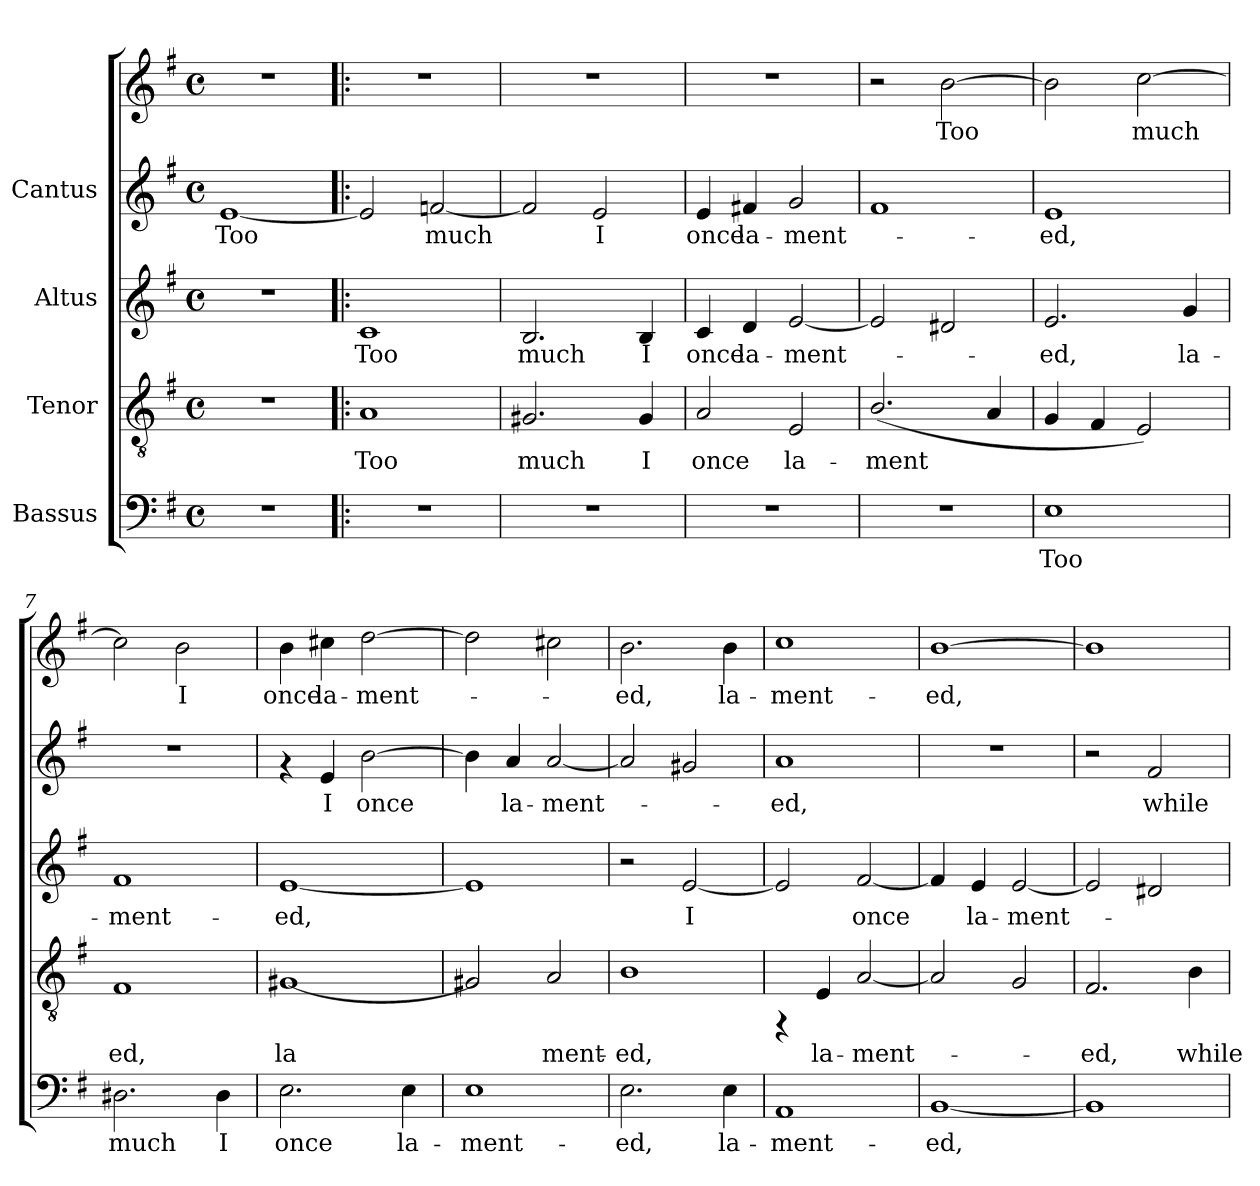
**kern	**text	**kern	**text	**kern	**text	**kern	**text	**kern	**text
*part4	*part4	*part3	*part3	*part2	*part2	*part1	*part1	*part1	*part1
*staff5	*staff5	*staff4	*staff4	*staff3	*staff3	*staff2	*staff2	*staff1	*staff1
*I"Bassus	*	*I"Tenor	*	*I"Altus	*	*I"Cantus	*	*	*
!!LO:PB:g=z
*stria5	*	*stria5	*	*stria5	*	*stria5	*	*stria5	*
*clefF4	*	*clefGv2	*	*clefG2	*	*clefG2	*	*clefG2	*
*k[f#]	*	*k[f#]	*	*k[f#]	*	*k[f#]	*	*k[f#]	*
*G:	*	*G:	*	*G:	*	*G:	*	*G:	*
*M4/4	*	*M4/4	*	*M4/4	*	*M4/4	*	*M4/4	*
*met(c)	*	*met(c)	*	*met(c)	*	*met(c)	*	*met(c)	*
*MM108	*	*MM108	*	*MM108	*	*MM108	*	*MM108	*
=1	=1	=1	=1	=1	=1	=1	=1	=1	=1
!	!	!	!	!	!	!	!LO:LY:b:cj	!	!
1r	.	1r	.	1r	.	[<1e	Too	1r	.
=2!|:	=2!|:	=2!|:	=2!|:	=2!|:	=2!|:	=2!|:	=2!|:	=2!|:	=2!|:
!	!	!	!LO:LY:b:cj	!	!LO:LY:b:cj	!	!LO:LY:b:cj	!	!
1r	.	1A	Too	1c	Too	2e/]	.	1r	.
!	!	!	!	!	!	!	!LO:LY:b:cj	!	!
.	.	.	.	.	.	[<2fn/	much	.	.
=3	=3	=3	=3	=3	=3	=3	=3	=3	=3
!	!	!	!LO:LY:b:cj	!	!LO:LY:b:cj	!	!LO:LY:b:cj	!	!
1r	.	2.G#X/	much	2.B/	much	2fn/]	.	1r	.
!	!	!	!	!	!	!	!LO:LY:b:cj	!	!
.	.	.	.	.	.	2e/	I	.	.
!	!	!	!LO:LY:b:cj	!	!LO:LY:b:cj	!	!	!	!
.	.	4G#/	I	4B/	I	.	.	.	.
=4	=4	=4	=4	=4	=4	=4	=4	=4	=4
!	!	!	!LO:LY:b:cj	!	!LO:LY:b:cj	!	!LO:LY:b:cj	!	!
1r	.	2A/	once	4c/	once	4e/	once	1r	.
!	!	!	!	!	!LO:LY:b:cj	!	!LO:LY:b:cj	!	!
.	.	.	.	4d/	la-	4f#X/	la-	.	.
!	!	!	!LO:LY:b:cj	!	!LO:LY:b:cj	!	!LO:LY:b:cj	!	!
.	.	2E/	la-	[<2e/	-ment-	2g/	-ment-	.	.
=5	=5	=5	=5	=5	=5	=5	=5	=5	=5
!	!	!	!LO:LY:b:cj	!	!	!	!	!	!
1r	.	(<2.B/	-ment-	2e/]	.	1f#	.	2r	.
!	!	!	!	!	!	!	!	!	!LO:LY:b:cj
.	.	.	.	2d#X/	.	.	.	[>2b\	-Too
!	!	!	!LO:LY:b:cj	!	!	!	!	!	!
.	.	4A/	--	.	.	.	.	.	.
=6	=6	=6	=6	=6	=6	=6	=6	=6	=6
!	!LO:LY:b:cj	!	!	!	!LO:LY:b:cj	!	!LO:LY:b:cj	!	!LO:LY:b:cj
1E	Too	4G/	.	2.e/	-ed,	1e	ed,	2b\]	.
.	.	4F#/	.	.	.	.	.	.	.
!	!	!	!	!	!	!	!	!	!LO:LY:b:cj
.	.	2E/)	.	.	.	.	.	[>2cc\	much
!	!	!	!	!	!LO:LY:b:cj	!	!	!	!
.	.	.	.	4g/	la-	.	.	.	.
=7	=7	=7	=7	=7	=7	=7	=7	=7	=7
!	!LO:LY:b:cj	!	!LO:LY:b:cj	!	!LO:LY:b:cj	!	!	!	!LO:LY:b:cj
2.D#X\	much	1F#	-ed,	1f#	-ment-	1r	.	2cc\]	.
!	!	!	!	!	!	!	!	!	!LO:LY:b:cj
.	.	.	.	.	.	.	.	2b\	I
!	!LO:LY:b:cj	!	!	!	!	!	!	!	!
4D#\	I	.	.	.	.	.	.	.	.
!!LO:LB:g=z
=8	=8	=8	=8	=8	=8	=8	=8	=8	=8
!	!LO:LY:b:cj	!	!LO:LY:b:cj	!	!LO:LY:b:cj	!	!	!	!LO:LY:b:cj
2.E\	once	[<1G#X	la-	[<1e	-ed,	4rf	.	4b\	once
!	!	!	!	!	!	!	!LO:LY:b:cj	!	!LO:LY:b:cj
.	.	.	.	.	.	4e/	-I	4cc#X\	la-
!	!	!	!	!	!	!	!LO:LY:b:cj	!	!LO:LY:b:cj
.	.	.	.	.	.	[>2b\	once	[>2dd\	-ment-
!	!LO:LY:b:cj	!	!	!	!	!	!	!	!
4E\	la-	.	.	.	.	.	.	.	.
=9	=9	=9	=9	=9	=9	=9	=9	=9	=9
!	!LO:LY:b:cj	!	!LO:LY:b:cj	!	!	!	!LO:LY:b:cj	!	!
1E	-ment-	2G#X/]	-	1e]	.	4b\]	.	2dd\]	.
!	!	!	!	!	!	!	!LO:LY:b:cj	!	!
.	.	.	.	.	.	4a/	la-	.	.
!	!	!	!LO:LY:b:cj	!	!	!	!LO:LY:b:cj	!	!
.	.	2A/	ment-	.	.	[<2a/	-ment-	2cc#X\	.
=10	=10	=10	=10	=10	=10	=10	=10	=10	=10
!	!LO:LY:b:cj	!	!LO:LY:b:cj	!	!	!	!	!	!LO:LY:b:cj
2.E\	-ed,	1B	-ed,	2r	.	2a/]	.	2.b\	-ed,
!	!	!	!	!	!LO:LY:b:cj	!	!	!	!
.	.	.	.	[<2e/	I	2g#X/	.	.	.
!	!LO:LY:b:cj	!	!	!	!	!	!	!	!LO:LY:b:cj
4E\	la-	.	.	.	.	.	.	4b\	la-
=11	=11	=11	=11	=11	=11	=11	=11	=11	=11
!	!LO:LY:b:cj	!	!	!	!LO:LY:b:cj	!	!LO:LY:b:cj	!	!LO:LY:b:cj
1AA	-ment-	4rFF	.	2e/]	.	1a	-ed,	1cc	-ment-
!	!	!	!LO:LY:b:cj	!	!	!	!	!	!
.	.	4E/	la-	.	.	.	.	.	.
!	!	!	!LO:LY:b:cj	!	!LO:LY:b:cj	!	!	!	!
.	.	[<2A/	-ment-	[<2f#/	once	.	.	.	.
=12	=12	=12	=12	=12	=12	=12	=12	=12	=12
!	!LO:LY:b:cj	!	!	!	!LO:LY:b:cj	!	!	!	!LO:LY:b:cj
[<1BB	-ed,	2A/]	.	4f#/]	.	1r	.	[>1b	ed,
!	!	!	!	!	!LO:LY:b:cj	!	!	!	!
.	.	.	.	4e/	la-	.	.	.	.
!	!	!	!	!	!LO:LY:b:cj	!	!	!	!
.	.	2G/	.	[<2e/	-ment-	.	.	.	.
=13	=13	=13	=13	=13	=13	=13	=13	=13	=13
!	!	!	!LO:LY:b:cj	!	!	!	!	!	!
1BB]	.	2.F#/	-ed,	2e/]	.	2r	.	1b]	.
!	!	!	!	!	!	!	!LO:LY:b:cj	!	!
.	.	.	.	2d#X/	.	2f#/	while	.	.
!	!	!	!LO:LY:b:cj	!	!	!	!	!	!
.	.	4B\	while	.	.	.	.	.	.
=	=	=	=	=	=	=	=	=	=
*-	*-	*-	*-	*-	*-	*-	*-	*-	*-
